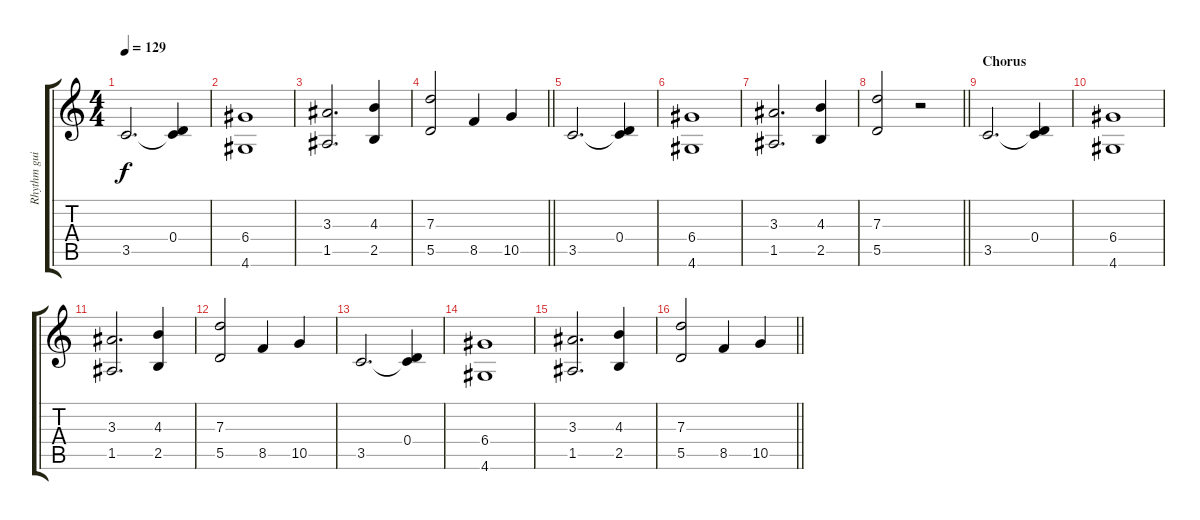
\track ("Rhythm guitar" "Rhythm gui") {instrument electricguitarjazz}
\staff {score tabs}
\tuning (E4 B3 G3 D3 A2 E2) {hide}
\ts (4 4)
\tempo 129
\clef g2
\ks c
3.5.2{d dy f} (0.4 3.5{t}).4 |
(6.4 4.6).1 |
(3.3 1.5).2{d} (4.3 2.5).4 |
\barLineRight lightlight
(7.3 5.5).2 8.5.4 10.5.4 |
3.5.2{d} (0.4 3.5{t}).4 |
(6.4 4.6).1 |
(3.3 1.5).2{d} (4.3 2.5).4 |
\barLineRight lightlight
(7.3 5.5).2 r.2 |
\section ("" "Chorus")
3.5.2{d} (0.4 3.5{t}).4 |
(6.4 4.6).1 |
(3.3 1.5).2{d} (4.3 2.5).4 |
(7.3 5.5).2 8.5.4 10.5.4 |
3.5.2{d} (0.4 3.5{t}).4 |
(6.4 4.6).1 |
(3.3 1.5).2{d} (4.3 2.5).4 |
\barLineRight lightlight
(7.3 5.5).2 8.5.4 10.5.4
